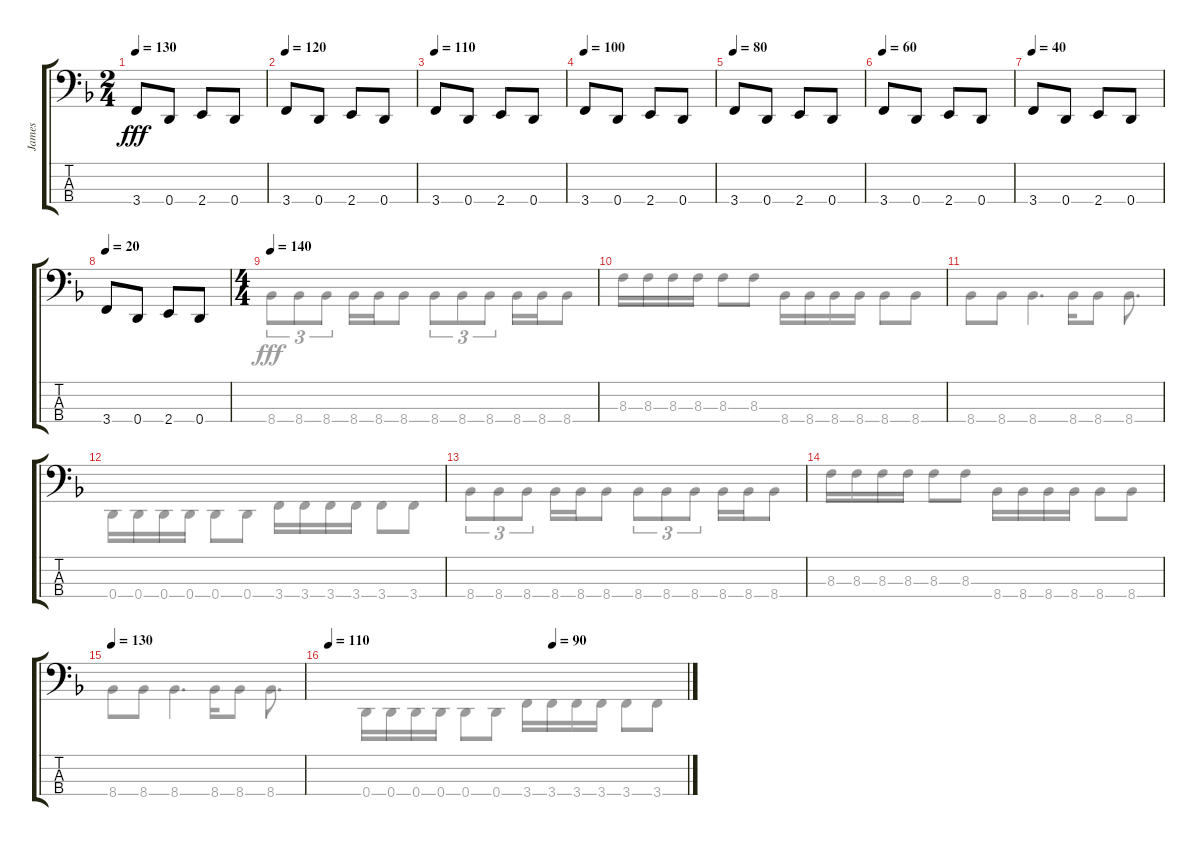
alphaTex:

\track ("James" "James") {instrument electricbassfinger}
\staff {score tabs}
\tuning (G2 D2 A1 D1) {hide}
\voice
\ts (2 4)
\tempo 130
\clef f4
\ks dminor
3.4.8{dy fff} 0.4.8 2.4.8 0.4.8 |
\tempo 120
3.4.8 0.4.8 2.4.8 0.4.8 |
\tempo 110
3.4.8 0.4.8 2.4.8 0.4.8 |
\tempo 100
3.4.8 0.4.8 2.4.8 0.4.8 |
\tempo 80
3.4.8 0.4.8 2.4.8 0.4.8 |
\tempo 60
3.4.8 0.4.8 2.4.8 0.4.8 |
\tempo 40
3.4.8 0.4.8 2.4.8 0.4.8 |
\tempo 20
3.4.8 0.4.8 2.4.8 0.4.8 |
\ts (4 4)
\tempo 140
|
|
|
|
|
|
\tempo 130
|
\tempo 110
\tempo (90 0.625)
\voice
\clef f4
\ottava regular
\simile none
\ks dminor
|
|
|
|
|
|
|
|
8.4.8{tu (3 2)} 8.4.8{tu (3 2)} 8.4.8{tu (3 2)} 8.4.16 8.4.16 8.4.8 8.4.8{tu (3 2)} 8.4.8{tu (3 2)} 8.4.8{tu (3 2)} 8.4.16 8.4.16 8.4.8 |
8.3.16 8.3.16 8.3.16 8.3.16 8.3.8 8.3.8 8.4.16 8.4.16 8.4.16 8.4.16 8.4.8 8.4.8 |
8.4.8 8.4.8 8.4.4{d} 8.4.16 8.4.8 8.4.8{d} |
0.4.16 0.4.16 0.4.16 0.4.16 0.4.8 0.4.8 3.4.16 3.4.16 3.4.16 3.4.16 3.4.8 3.4.8 |
8.4.8{tu (3 2)} 8.4.8{tu (3 2)} 8.4.8{tu (3 2)} 8.4.16 8.4.16 8.4.8 8.4.8{tu (3 2)} 8.4.8{tu (3 2)} 8.4.8{tu (3 2)} 8.4.16 8.4.16 8.4.8 |
8.3.16 8.3.16 8.3.16 8.3.16 8.3.8 8.3.8 8.4.16 8.4.16 8.4.16 8.4.16 8.4.8 8.4.8 |
8.4.8 8.4.8 8.4.4{d} 8.4.16 8.4.8 8.4.8{d} |
0.4.16 0.4.16 0.4.16 0.4.16 0.4.8 0.4.8 3.4.16 3.4.16 3.4.16 3.4.16 3.4.8 3.4.8
